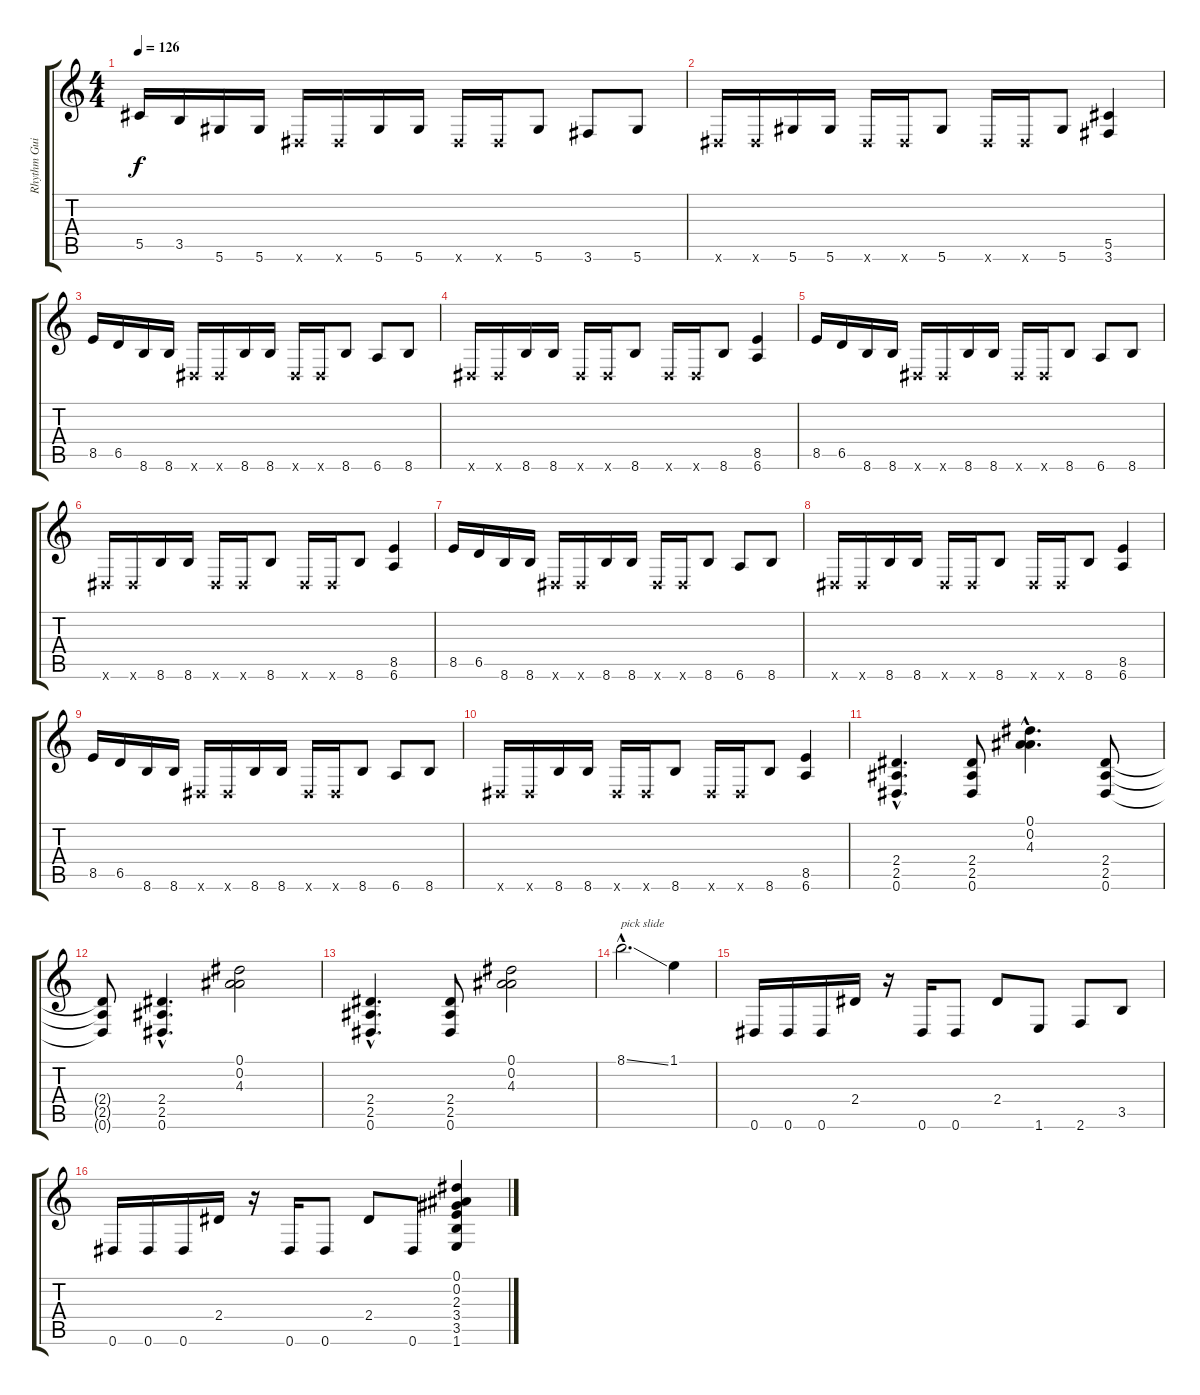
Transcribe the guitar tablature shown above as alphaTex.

\track ("Rhythm Guitar 2" "Rhythm Gui") {instrument distortionguitar}
\staff {score tabs}
\tuning (Eb4 Bb3 Gb3 Db3 Ab2 Eb2) {hide}
\ts (4 4)
\tempo 126
\clef g2
\ks c
5.5.16{dy f} 3.5.16 5.6.16 5.6.16 0.6{x}.16 0.6{x}.16 5.6.16 5.6.16 0.6{x}.16 0.6{x}.16 5.6.8 3.6.8 5.6.8 |
0.6{x}.16 0.6{x}.16 5.6.16 5.6.16 0.6{x}.16 0.6{x}.16 5.6.8 0.6{x}.16 0.6{x}.16 5.6.8 (5.5 3.6).4 |
8.5.16 6.5.16 8.6.16 8.6.16 0.6{x}.16 0.6{x}.16 8.6.16 8.6.16 0.6{x}.16 0.6{x}.16 8.6.8 6.6.8 8.6.8 |
0.6{x}.16 0.6{x}.16 8.6.16 8.6.16 0.6{x}.16 0.6{x}.16 8.6.8 0.6{x}.16 0.6{x}.16 8.6.8 (8.5 6.6).4 |
8.5.16 6.5.16 8.6.16 8.6.16 0.6{x}.16 0.6{x}.16 8.6.16 8.6.16 0.6{x}.16 0.6{x}.16 8.6.8 6.6.8 8.6.8 |
0.6{x}.16 0.6{x}.16 8.6.16 8.6.16 0.6{x}.16 0.6{x}.16 8.6.8 0.6{x}.16 0.6{x}.16 8.6.8 (8.5 6.6).4 |
8.5.16 6.5.16 8.6.16 8.6.16 0.6{x}.16 0.6{x}.16 8.6.16 8.6.16 0.6{x}.16 0.6{x}.16 8.6.8 6.6.8 8.6.8 |
0.6{x}.16 0.6{x}.16 8.6.16 8.6.16 0.6{x}.16 0.6{x}.16 8.6.8 0.6{x}.16 0.6{x}.16 8.6.8 (8.5 6.6).4 |
8.5.16 6.5.16 8.6.16 8.6.16 0.6{x}.16 0.6{x}.16 8.6.16 8.6.16 0.6{x}.16 0.6{x}.16 8.6.8 6.6.8 8.6.8 |
0.6{x}.16 0.6{x}.16 8.6.16 8.6.16 0.6{x}.16 0.6{x}.16 8.6.8 0.6{x}.16 0.6{x}.16 8.6.8 (8.5 6.6).4 |
(2.4{hac} 2.5{hac} 0.6{hac}).4{d} (2.4 2.5 0.6).8 (0.1{hac} 0.2{hac} 4.3{hac}).4{d} (2.4 2.5 0.6).8 |
(2.4{t} 2.5{t} 0.6{t}).8 (2.4{hac} 2.5{hac} 0.6{hac}).4{d} (0.1 0.2 4.3).2 |
(2.4{hac} 2.5{hac} 0.6{hac}).4{d} (2.4 2.5 0.6).8 (0.1 0.2 4.3).2 |
8.1{ss hac}.2{d txt "pick slide"} 1.1.4 |
0.6.16 0.6.16 0.6.16 2.4.16 r.16 0.6.16 0.6.8 2.4.8 1.6.8 2.6.8 3.5.8 |
0.6.16 0.6.16 0.6.16 2.4.16 r.16 0.6.16 0.6.8 2.4.8 0.6.8 (0.1 0.2 2.3 3.4 3.5 1.6).4
